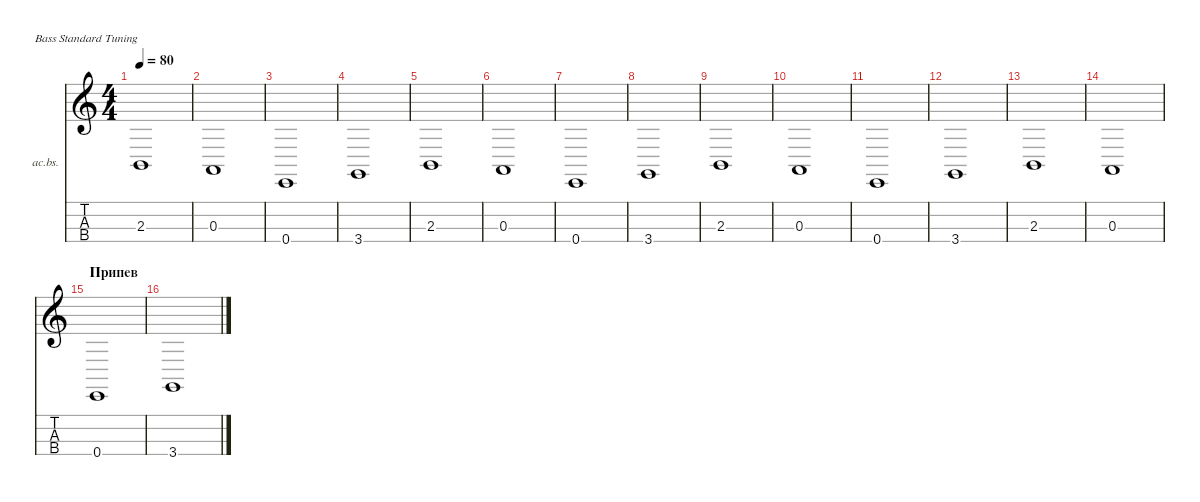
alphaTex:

\defaultSystemsLayout 4
\hideDynamics
\bracketExtendMode nobrackets
\firstSystemTrackNameOrientation horizontal
\otherSystemsTrackNameOrientation horizontal
\track ("Acoustic Bass" "ac.bs.") {instrument acousticbass}
\staff {score tabs}
\tuning (G2 D2 A1 E1)
\ts (4 4)
\tempo 80
\clef g2
\ks c
2.3.1{dy mf} |
0.3.1 |
0.4.1 |
3.4.1 |
2.3.1 |
0.3.1 |
0.4.1 |
3.4.1 |
2.3.1 |
0.3.1 |
0.4.1 |
3.4.1 |
2.3.1 |
0.3.1 |
\section ("" "Припев")
0.4.1 |
3.4.1
